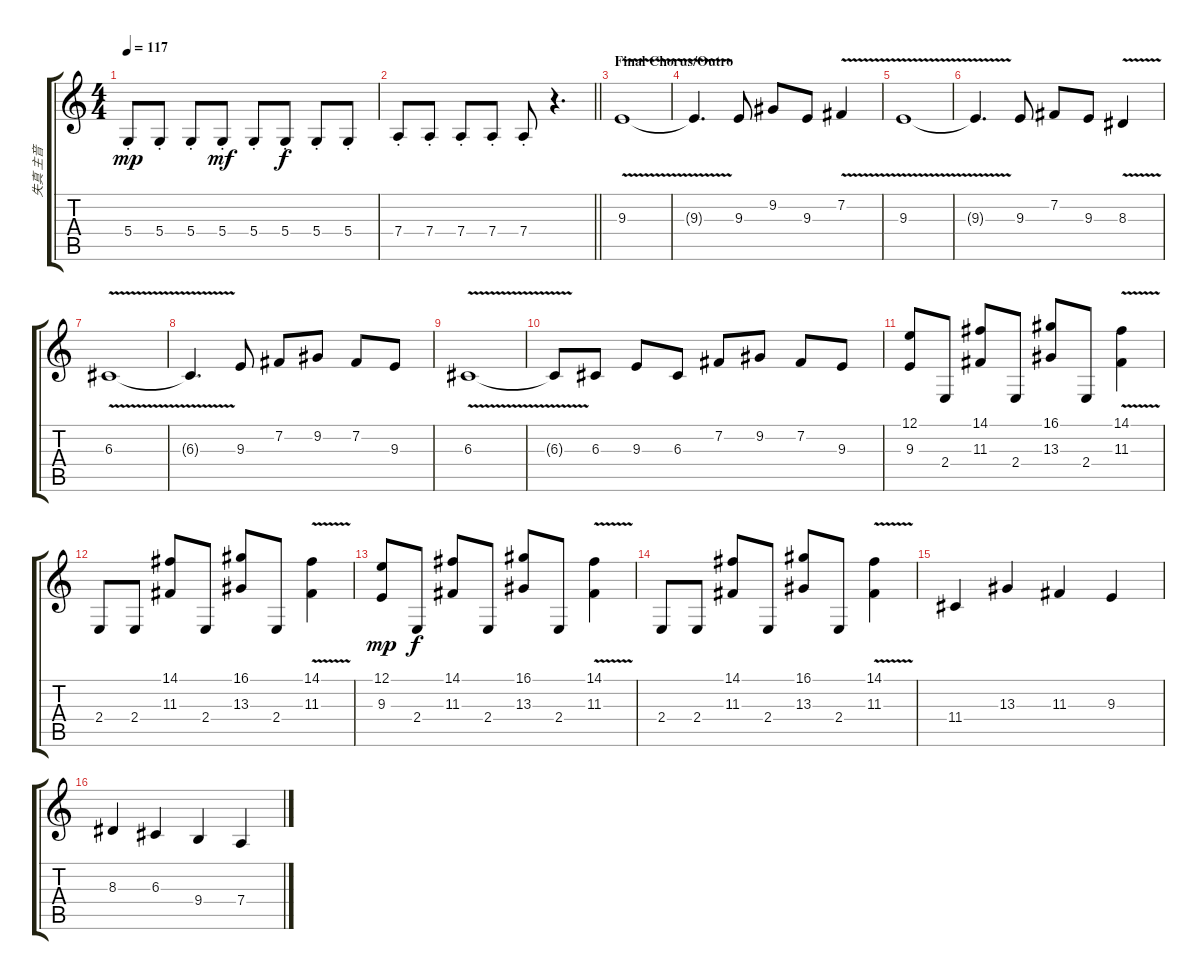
\track ("失真 主音" "失真 主音") {instrument violin}
\staff {score tabs}
\tuning (E4 B3 G3 D3 A2 E2) {hide}
\ts (4 4)
\tempo 117
\clef g2
\ks c
5.4{st}.8{dy mp volume 14} 5.4{st}.8 5.4{st}.8 5.4{st}.8{dy mf} 5.4{st}.8 5.4{st}.8{dy f} 5.4{st}.8 5.4{st}.8 |
\barLineRight lightlight
7.4{st}.8 7.4{st}.8 7.4{st}.8 7.4{st}.8 7.4{st}.8 r.4{d} |
\section ("" "Final Chorus/Outro")
9.3{v}.1 |
9.3{t}.4{d} 9.3.8 9.2.8 9.3.8 7.2{v}.4 |
9.3{v}.1 |
9.3{t}.4{d} 9.3.8 7.2.8 9.3.8 8.3{v}.4{txt ""} |
6.3{v}.1 |
6.3{t}.4{d} 9.3.8 7.2.8 9.2.8 7.2.8 9.3.8 |
6.3{v}.1 |
6.3{t}.8 6.3.8 9.3.8 6.3.8 7.2.8 9.2.8 7.2.8 9.3.8 |
(12.1 9.3).8{volume 16 balance 8} 2.4.8 (14.1 11.3).8 2.4.8 (16.1 13.3).8 2.4.8 (14.1 11.3{v}).4 |
2.4.8 2.4.8 (14.1 11.3).8 2.4.8 (16.1 13.3).8 2.4.8 (14.1 11.3{v}).4 |
(12.1 9.3).8{dy mp} 2.4.8{dy f} (14.1 11.3).8 2.4.8 (16.1 13.3).8 2.4.8 (14.1 11.3{v}).4 |
2.4.8 2.4.8 (14.1 11.3).8 2.4.8 (16.1 13.3).8 2.4.8 (14.1 11.3{v}).4 |
11.4.4 13.3.4 11.3.4 9.3.4 |
8.3.4{txt ""} 6.3.4 9.4.4 7.4.4
